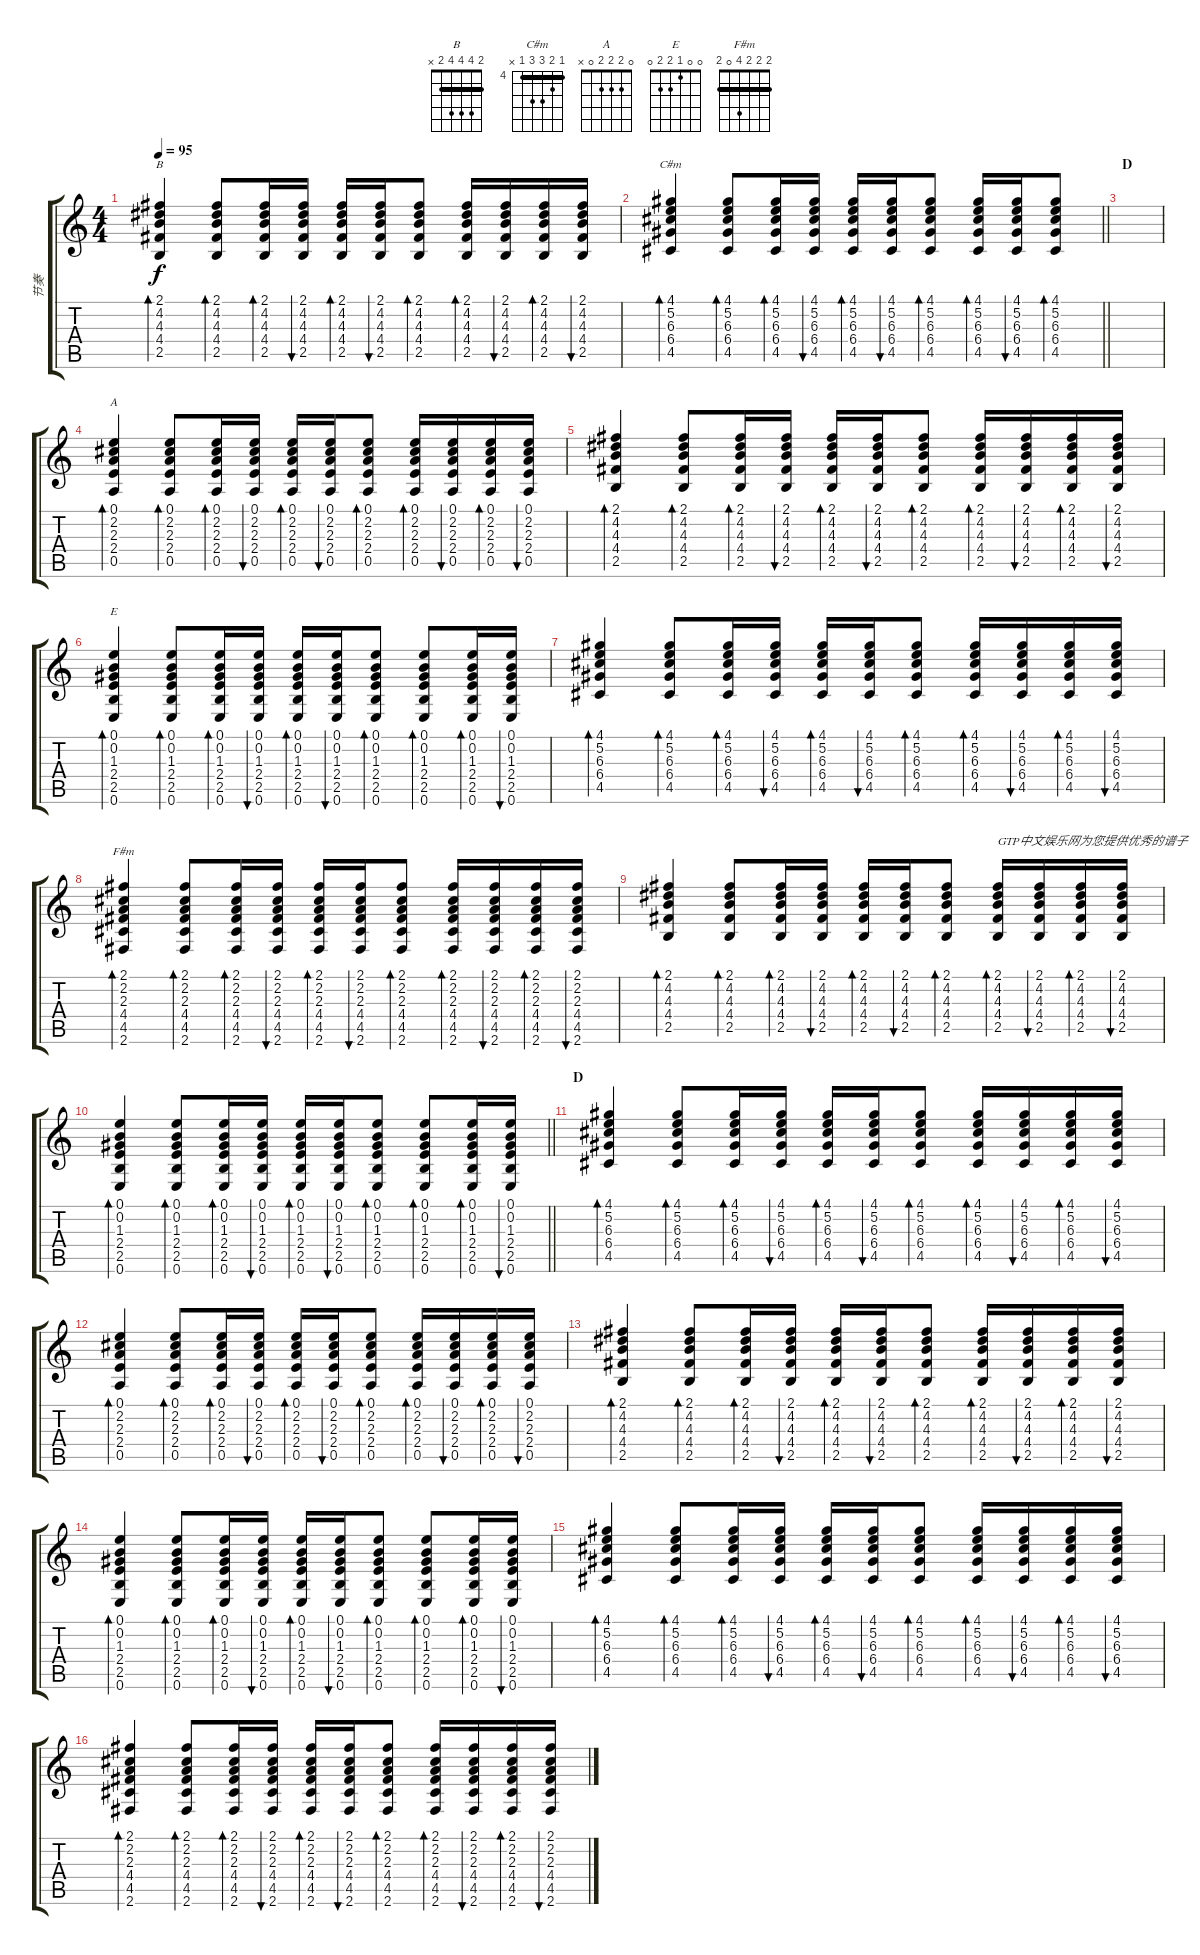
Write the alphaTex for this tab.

\track ("节奏" "节奏") {instrument acousticguitarsteel}
\staff {score tabs}
\tuning (E4 B3 G3 D3 A2 E2) {hide}
\chord ("B" 2 4 4 4 2 x) {barre 2}
\chord ("C#m" 4 5 6 6 4 x) {firstfret 4 barre 4}
\chord ("A" 0 2 2 2 0 x)
\chord ("E" 0 0 1 2 2 0)
\chord ("F#m" 2 2 2 4 0 2) {barre 2}
\ts (4 4)
\tempo 95
\clef g2
\ks c
(2.1 4.2 4.3 4.4 2.5).4{bd 30 ch "B" dy f} (2.1 4.2 4.3 4.4 2.5).8{bd 30} (2.1 4.2 4.3 4.4 2.5).16{bd 30} (2.1 4.2 4.3 4.4 2.5).16{bu 30} (2.1 4.2 4.3 4.4 2.5).16{bd 30} (2.1 4.2 4.3 4.4 2.5).16{bu 30} (2.1 4.2 4.3 4.4 2.5).8{bd 30} (2.1 4.2 4.3 4.4 2.5).16{bd 30} (2.1 4.2 4.3 4.4 2.5).16{bu 30} (2.1 4.2 4.3 4.4 2.5).16{bd 30} (2.1 4.2 4.3 4.4 2.5).16{bu 30} |
\barLineRight lightlight
(4.1 5.2 6.3 6.4 4.5).4{bd 30 ch "C#m"} (4.1 5.2 6.3 6.4 4.5).8{bd 30} (4.1 5.2 6.3 6.4 4.5).16{bd 30} (4.1 5.2 6.3 6.4 4.5).16{bu 30} (4.1 5.2 6.3 6.4 4.5).16{bd 30} (4.1 5.2 6.3 6.4 4.5).16{bu 30} (4.1 5.2 6.3 6.4 4.5).8{bd 30} (4.1 5.2 6.3 6.4 4.5).16{bd 30} (4.1 5.2 6.3 6.4 4.5).16{bu 30} (4.1 5.2 6.3 6.4 4.5).8{bd 30} |
\section ("" "D")
|
(0.1 2.2 2.3 2.4 0.5).4{bd 30 ch "A"} (0.1 2.2 2.3 2.4 0.5).8{bd 30} (0.1 2.2 2.3 2.4 0.5).16{bd 30} (0.1 2.2 2.3 2.4 0.5).16{bu 30} (0.1 2.2 2.3 2.4 0.5).16{bd 30} (0.1 2.2 2.3 2.4 0.5).16{bu 30} (0.1 2.2 2.3 2.4 0.5).8{bd 30} (0.1 2.2 2.3 2.4 0.5).16{bd 30} (0.1 2.2 2.3 2.4 0.5).16{bu 30} (0.1 2.2 2.3 2.4 0.5).16{bd 30} (0.1 2.2 2.3 2.4 0.5).16{bu 30} |
(2.1 4.2 4.3 4.4 2.5).4{bd 30} (2.1 4.2 4.3 4.4 2.5).8{bd 30} (2.1 4.2 4.3 4.4 2.5).16{bd 30} (2.1 4.2 4.3 4.4 2.5).16{bu 30} (2.1 4.2 4.3 4.4 2.5).16{bd 30} (2.1 4.2 4.3 4.4 2.5).16{bu 30} (2.1 4.2 4.3 4.4 2.5).8{bd 30} (2.1 4.2 4.3 4.4 2.5).16{bd 30} (2.1 4.2 4.3 4.4 2.5).16{bu 30} (2.1 4.2 4.3 4.4 2.5).16{bd 30} (2.1 4.2 4.3 4.4 2.5).16{bu 30} |
(0.1 0.2 1.3 2.4 2.5 0.6).4{bd 30 ch "E"} (0.1 0.2 1.3 2.4 2.5 0.6).8{bd 30} (0.1 0.2 1.3 2.4 2.5 0.6).16{bd 30} (0.1 0.2 1.3 2.4 2.5 0.6).16{bu 30} (0.1 0.2 1.3 2.4 2.5 0.6).16{bd 30} (0.1 0.2 1.3 2.4 2.5 0.6).16{bu 30} (0.1 0.2 1.3 2.4 2.5 0.6).8{bd 30} (0.1 0.2 1.3 2.4 2.5 0.6).8{bd 30} (0.1 0.2 1.3 2.4 2.5 0.6).16{bd 30} (0.1 0.2 1.3 2.4 2.5 0.6).16{bu 30} |
(4.1 5.2 6.3 6.4 4.5).4{bd 30} (4.1 5.2 6.3 6.4 4.5).8{bd 30} (4.1 5.2 6.3 6.4 4.5).16{bd 30} (4.1 5.2 6.3 6.4 4.5).16{bu 30} (4.1 5.2 6.3 6.4 4.5).16{bd 30} (4.1 5.2 6.3 6.4 4.5).16{bu 30} (4.1 5.2 6.3 6.4 4.5).8{bd 30} (4.1 5.2 6.3 6.4 4.5).16{bd 30} (4.1 5.2 6.3 6.4 4.5).16{bu 30} (4.1 5.2 6.3 6.4 4.5).16{bd 30} (4.1 5.2 6.3 6.4 4.5).16{bu 30} |
(2.1 2.2 2.3 4.4 4.5 2.6).4{bd 30 ch "F#m"} (2.1 2.2 2.3 4.4 4.5 2.6).8{bd 30} (2.1 2.2 2.3 4.4 4.5 2.6).16{bd 30} (2.1 2.2 2.3 4.4 4.5 2.6).16{bu 30} (2.1 2.2 2.3 4.4 4.5 2.6).16{bd 30} (2.1 2.2 2.3 4.4 4.5 2.6).16{bu 30} (2.1 2.2 2.3 4.4 4.5 2.6).8{bd 30} (2.1 2.2 2.3 4.4 4.5 2.6).16{bd 30} (2.1 2.2 2.3 4.4 4.5 2.6).16{bu 30} (2.1 2.2 2.3 4.4 4.5 2.6).16{bd 30} (2.1 2.2 2.3 4.4 4.5 2.6).16{bu 30} |
(2.1 4.2 4.3 4.4 2.5).4{bd 30} (2.1 4.2 4.3 4.4 2.5).8{bd 30} (2.1 4.2 4.3 4.4 2.5).16{bd 30} (2.1 4.2 4.3 4.4 2.5).16{bu 30} (2.1 4.2 4.3 4.4 2.5).16{bd 30} (2.1 4.2 4.3 4.4 2.5).16{bu 30} (2.1 4.2 4.3 4.4 2.5).8{bd 30} (2.1 4.2 4.3 4.4 2.5).16{bd 30 txt "GTP中文娱乐网为您提供优秀的谱子"} (2.1 4.2 4.3 4.4 2.5).16{bu 30} (2.1 4.2 4.3 4.4 2.5).16{bd 30} (2.1 4.2 4.3 4.4 2.5).16{bu 30} |
\barLineRight lightlight
(0.1 0.2 1.3 2.4 2.5 0.6).4{bd 30} (0.1 0.2 1.3 2.4 2.5 0.6).8{bd 30} (0.1 0.2 1.3 2.4 2.5 0.6).16{bd 30} (0.1 0.2 1.3 2.4 2.5 0.6).16{bu 30} (0.1 0.2 1.3 2.4 2.5 0.6).16{bd 30} (0.1 0.2 1.3 2.4 2.5 0.6).16{bu 30} (0.1 0.2 1.3 2.4 2.5 0.6).8{bd 30} (0.1 0.2 1.3 2.4 2.5 0.6).8{bd 30} (0.1 0.2 1.3 2.4 2.5 0.6).16{bd 30} (0.1 0.2 1.3 2.4 2.5 0.6).16{bu 30} |
\section ("" "D")
(4.1 5.2 6.3 6.4 4.5).4{bd 30} (4.1 5.2 6.3 6.4 4.5).8{bd 30} (4.1 5.2 6.3 6.4 4.5).16{bd 30} (4.1 5.2 6.3 6.4 4.5).16{bu 30} (4.1 5.2 6.3 6.4 4.5).16{bd 30} (4.1 5.2 6.3 6.4 4.5).16{bu 30} (4.1 5.2 6.3 6.4 4.5).8{bd 30} (4.1 5.2 6.3 6.4 4.5).16{bd 30} (4.1 5.2 6.3 6.4 4.5).16{bu 30} (4.1 5.2 6.3 6.4 4.5).16{bd 30} (4.1 5.2 6.3 6.4 4.5).16{bu 30} |
(0.1 2.2 2.3 2.4 0.5).4{bd 30} (0.1 2.2 2.3 2.4 0.5).8{bd 30} (0.1 2.2 2.3 2.4 0.5).16{bd 30} (0.1 2.2 2.3 2.4 0.5).16{bu 30} (0.1 2.2 2.3 2.4 0.5).16{bd 30} (0.1 2.2 2.3 2.4 0.5).16{bu 30} (0.1 2.2 2.3 2.4 0.5).8{bd 30} (0.1 2.2 2.3 2.4 0.5).16{bd 30} (0.1 2.2 2.3 2.4 0.5).16{bu 30} (0.1 2.2 2.3 2.4 0.5).16{bd 30} (0.1 2.2 2.3 2.4 0.5).16{bu 30} |
(2.1 4.2 4.3 4.4 2.5).4{bd 30} (2.1 4.2 4.3 4.4 2.5).8{bd 30} (2.1 4.2 4.3 4.4 2.5).16{bd 30} (2.1 4.2 4.3 4.4 2.5).16{bu 30} (2.1 4.2 4.3 4.4 2.5).16{bd 30} (2.1 4.2 4.3 4.4 2.5).16{bu 30} (2.1 4.2 4.3 4.4 2.5).8{bd 30} (2.1 4.2 4.3 4.4 2.5).16{bd 30} (2.1 4.2 4.3 4.4 2.5).16{bu 30} (2.1 4.2 4.3 4.4 2.5).16{bd 30} (2.1 4.2 4.3 4.4 2.5).16{bu 30} |
(0.1 0.2 1.3 2.4 2.5 0.6).4{bd 30} (0.1 0.2 1.3 2.4 2.5 0.6).8{bd 30} (0.1 0.2 1.3 2.4 2.5 0.6).16{bd 30} (0.1 0.2 1.3 2.4 2.5 0.6).16{bu 30} (0.1 0.2 1.3 2.4 2.5 0.6).16{bd 30} (0.1 0.2 1.3 2.4 2.5 0.6).16{bu 30} (0.1 0.2 1.3 2.4 2.5 0.6).8{bd 30} (0.1 0.2 1.3 2.4 2.5 0.6).8{bd 30} (0.1 0.2 1.3 2.4 2.5 0.6).16{bd 30} (0.1 0.2 1.3 2.4 2.5 0.6).16{bu 30} |
(4.1 5.2 6.3 6.4 4.5).4{bd 30} (4.1 5.2 6.3 6.4 4.5).8{bd 30} (4.1 5.2 6.3 6.4 4.5).16{bd 30} (4.1 5.2 6.3 6.4 4.5).16{bu 30} (4.1 5.2 6.3 6.4 4.5).16{bd 30} (4.1 5.2 6.3 6.4 4.5).16{bu 30} (4.1 5.2 6.3 6.4 4.5).8{bd 30} (4.1 5.2 6.3 6.4 4.5).16{bd 30} (4.1 5.2 6.3 6.4 4.5).16{bu 30} (4.1 5.2 6.3 6.4 4.5).16{bd 30} (4.1 5.2 6.3 6.4 4.5).16{bu 30} |
(2.1 2.2 2.3 4.4 4.5 2.6).4{bd 30} (2.1 2.2 2.3 4.4 4.5 2.6).8{bd 30} (2.1 2.2 2.3 4.4 4.5 2.6).16{bd 30} (2.1 2.2 2.3 4.4 4.5 2.6).16{bu 30} (2.1 2.2 2.3 4.4 4.5 2.6).16{bd 30} (2.1 2.2 2.3 4.4 4.5 2.6).16{bu 30} (2.1 2.2 2.3 4.4 4.5 2.6).8{bd 30} (2.1 2.2 2.3 4.4 4.5 2.6).16{bd 30} (2.1 2.2 2.3 4.4 4.5 2.6).16{bu 30} (2.1 2.2 2.3 4.4 4.5 2.6).16{bd 30} (2.1 2.2 2.3 4.4 4.5 2.6).16{bu 30}
